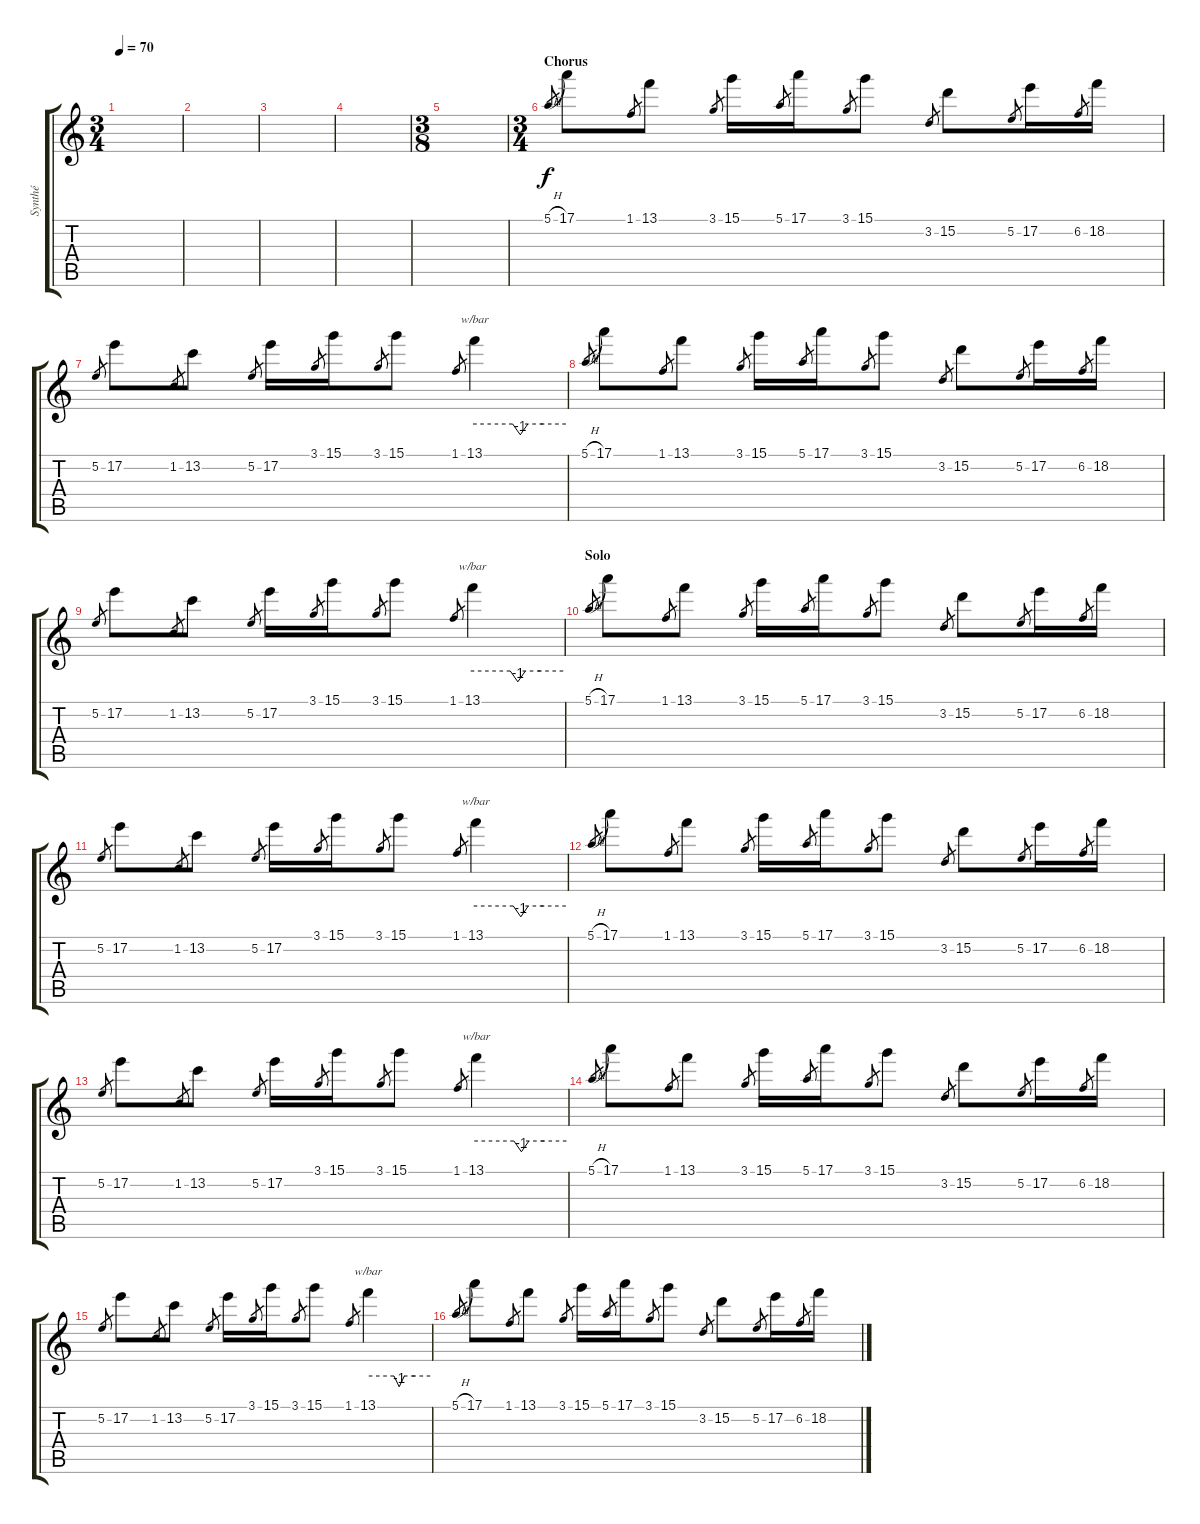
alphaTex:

\track ("Synthé" "Synthé") {instrument electricguitarmuted}
\staff {score tabs}
\tuning (E4 B3 G3 D3 A2 E2) {hide}
\ts (3 4)
\tempo 70
\clef g2
\ks c
|
|
|
|
\ts (3 8)
|
\ts (3 4)
\section ("" "Chorus")
5.1{h}.8{gr} 17.1.8 1.1.8{gr} 13.1.8 3.1.8{gr} 15.1.16 5.1.8{gr} 17.1.16 3.1.8{gr} 15.1.8 3.2.8{gr} 15.2.8 5.2.8{gr} 17.2.16 6.2.8{gr} 18.2.16 |
5.2.8{gr} 17.2.8 1.2.8{gr} 13.2.8 5.2.8{gr} 17.2.16 3.1.8{gr} 15.1.16 3.1.8{gr} 15.1.8 1.1.8{gr} 13.1.4{tbe (custom default 0 0 25 0 30 -4 35 0 45 0 60 0)} |
5.1{h}.8{gr} 17.1.8 1.1.8{gr} 13.1.8 3.1.8{gr} 15.1.16 5.1.8{gr} 17.1.16 3.1.8{gr} 15.1.8 3.2.8{gr} 15.2.8 5.2.8{gr} 17.2.16 6.2.8{gr} 18.2.16 |
5.2.8{gr} 17.2.8 1.2.8{gr} 13.2.8 5.2.8{gr} 17.2.16 3.1.8{gr} 15.1.16 3.1.8{gr} 15.1.8 1.1.8{gr} 13.1.4{tbe (custom default 0 0 25 0 30 -4 35 0 45 0 60 0)} |
\section ("" "Solo")
5.1{h}.8{gr} 17.1.8 1.1.8{gr} 13.1.8 3.1.8{gr} 15.1.16 5.1.8{gr} 17.1.16 3.1.8{gr} 15.1.8 3.2.8{gr} 15.2.8 5.2.8{gr} 17.2.16 6.2.8{gr} 18.2.16 |
5.2.8{gr} 17.2.8 1.2.8{gr} 13.2.8 5.2.8{gr} 17.2.16 3.1.8{gr} 15.1.16 3.1.8{gr} 15.1.8 1.1.8{gr} 13.1.4{tbe (custom default 0 0 25 0 30 -4 35 0 45 0 60 0)} |
5.1{h}.8{gr} 17.1.8 1.1.8{gr} 13.1.8 3.1.8{gr} 15.1.16 5.1.8{gr} 17.1.16 3.1.8{gr} 15.1.8 3.2.8{gr} 15.2.8 5.2.8{gr} 17.2.16 6.2.8{gr} 18.2.16 |
5.2.8{gr} 17.2.8 1.2.8{gr} 13.2.8 5.2.8{gr} 17.2.16 3.1.8{gr} 15.1.16 3.1.8{gr} 15.1.8 1.1.8{gr} 13.1.4{tbe (custom default 0 0 25 0 30 -4 35 0 45 0 60 0)} |
5.1{h}.8{gr} 17.1.8 1.1.8{gr} 13.1.8 3.1.8{gr} 15.1.16 5.1.8{gr} 17.1.16 3.1.8{gr} 15.1.8 3.2.8{gr} 15.2.8 5.2.8{gr} 17.2.16 6.2.8{gr} 18.2.16 |
5.2.8{gr} 17.2.8 1.2.8{gr} 13.2.8 5.2.8{gr} 17.2.16 3.1.8{gr} 15.1.16 3.1.8{gr} 15.1.8 1.1.8{gr} 13.1.4{tbe (custom default 0 0 25 0 30 -4 35 0 45 0 60 0)} |
5.1{h}.8{gr} 17.1.8 1.1.8{gr} 13.1.8 3.1.8{gr} 15.1.16 5.1.8{gr} 17.1.16 3.1.8{gr} 15.1.8 3.2.8{gr} 15.2.8 5.2.8{gr} 17.2.16 6.2.8{gr} 18.2.16
